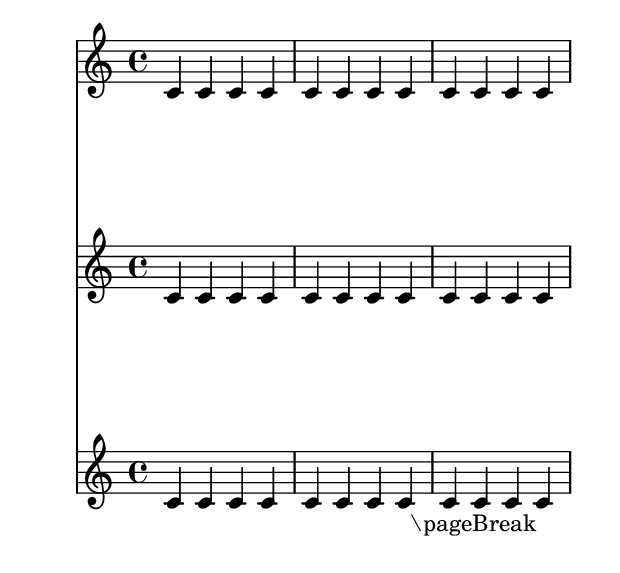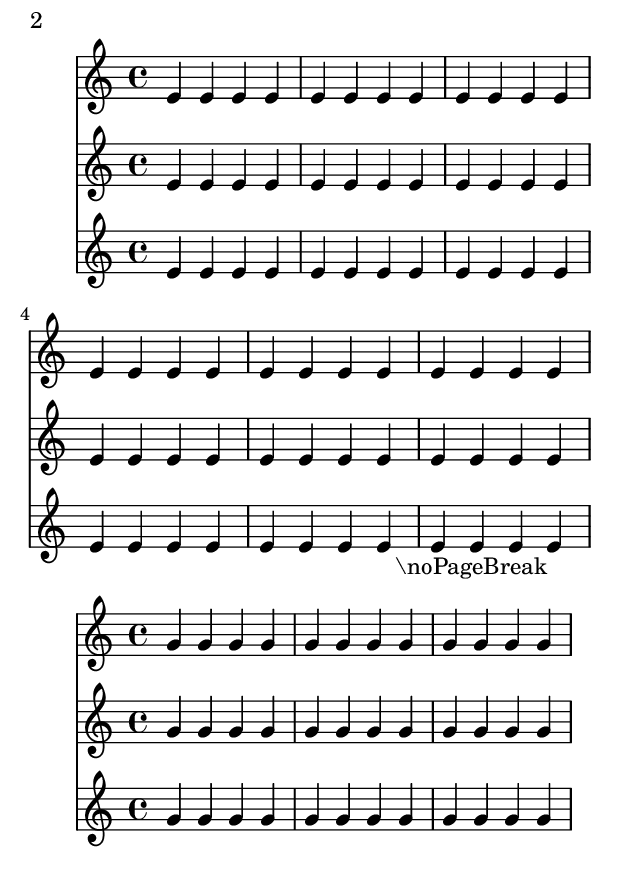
\version "2.11.27"
#(set-default-paper-size "a6")

\header {
  texidoc = "The minimal page breaker stacks as many lines on pages,
only accounting for manual page break commands."
}

\book {
  \paper { #(define page-breaking ly:minimal-breaking) }
  
  \score {
    <<
      \new Staff \repeat unfold 12 { c'4 }
      \new Staff \repeat unfold 12 { c'4 }
      \new Staff { \repeat unfold 11 { c'4 } c'_\markup \right-align "\\pageBreak" }
    >>
  }
  \pageBreak
  \score {
    <<
      \new Staff \repeat unfold 24 { e'4 }
      \new Staff \repeat unfold 24 { e'4 }
      \new Staff { \repeat unfold 23 { e'4 } e'_\markup \right-align "\\noPageBreak" }
    >>
  }
  \noPageBreak
  \score {
    <<
      \new Staff \repeat unfold 12 { g'4 }
      \new Staff \repeat unfold 12 { g'4 }
      \new Staff \repeat unfold 12 { g'4 }
    >>
  }
}